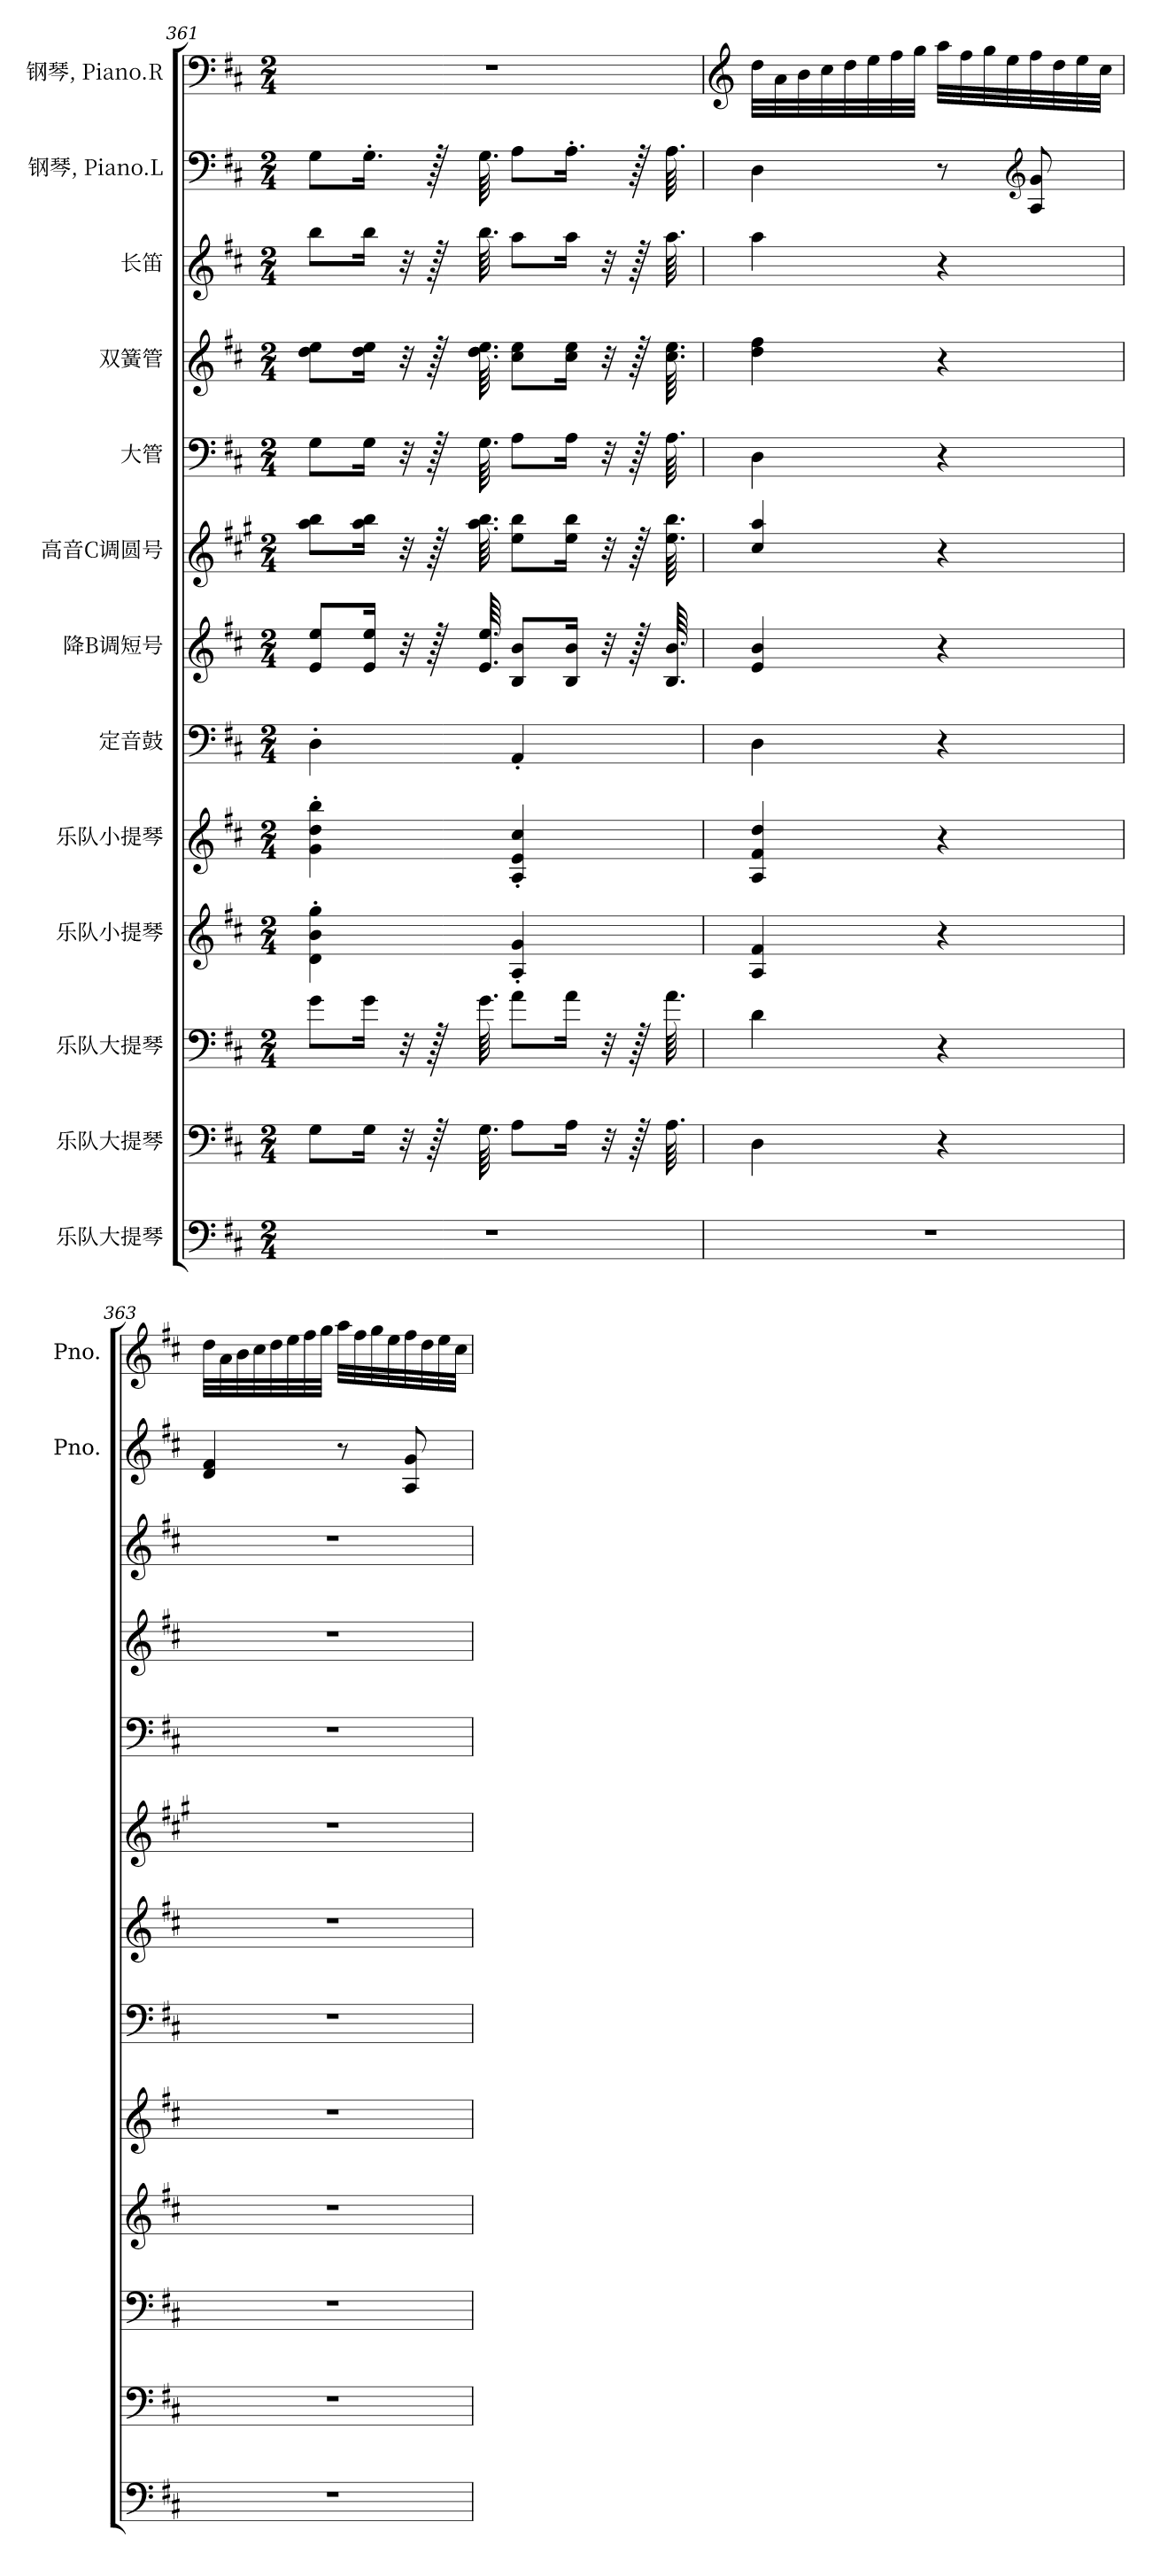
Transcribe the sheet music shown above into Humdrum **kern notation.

**kern	**kern	**kern	**kern	**kern	**kern	**kern	**kern	**kern	**kern	**kern	**kern	**kern
*part13	*part12	*part11	*part10	*part9	*part8	*part7	*part6	*part5	*part4	*part3	*part2	*part1
*staff13	*staff12	*staff11	*staff10	*staff9	*staff8	*staff7	*staff6	*staff5	*staff4	*staff3	*staff2	*staff1
*I"乐队大提琴	*I"乐队大提琴	*I"乐队大提琴	*I"乐队小提琴	*I"乐队小提琴	*I"定音鼓	*I"降B调短号	*I"高音C调圆号	*I"大管	*I"双簧管	*I"长笛	*I"钢琴, Piano.L	*I"钢琴, Piano.R
*	*	*	*	*	*	*	*	*	*	*	*I'Pno.	*I'Pno.
*clefF4	*clefF4	*clefF4	*clefG2	*clefG2	*clefF4	*clefG2	*clefG2	*clefF4	*clefG2	*clefG2	*clefF4	*clefF4
*	*	*	*	*	*	*ITrd1c2	*ITrd4c7	*	*	*	*	*
*k[f#c#]	*k[f#c#]	*k[f#c#]	*k[f#c#]	*k[f#c#]	*k[f#c#]	*k[]	*k[f#c#]	*k[f#c#]	*k[f#c#]	*k[f#c#]	*k[f#c#]	*k[f#c#]
*M2/4	*M2/4	*M2/4	*M2/4	*M2/4	*M2/4	*M2/4	*M2/4	*M2/4	*M2/4	*M2/4	*M2/4	*M2/4
=361	=361	=361	=361	=361	=361	=361	=361	=361	=361	=361	=361	=361
2r	8G\L	8g\L	4d\' 4b\' 4gg\'	4g\' 4dd\' 4bb\'	4D'\	8d/ 8dd/L	8dd\ 8ee\L	8G\L	8dd\ 8ee\L	8bb\L	8G\L	2r
.	16G\Jk	16g\Jk	.	.	.	16d/ 16dd/Jk	16dd\ 16ee\Jk	16G\Jk	16dd\ 16ee\Jk	16bb\Jk	16.G'\Jk	.
.	32r	32r	.	.	.	32r	32r	32r	32r	32r	.	.
.	128r	128r	.	.	.	128r	128r	128r	128r	128r	128r	.
.	64.G\	64.g\	.	.	.	64.d/ 64.dd/	64.dd\ 64.ee\	64.G\	64.dd\ 64.ee\	64.bb\	64.G\	.
.	8A\L	8a\L	4A/' 4g/'	4A/' 4e/' 4cc#/'	4AA'/	8A/ 8a/L	8a\ 8ee\L	8A\L	8cc#\ 8ee\L	8aa\L	8A\L	.
.	16A\Jk	16a\Jk	.	.	.	16A/ 16a/Jk	16a\ 16ee\Jk	16A\Jk	16cc#\ 16ee\Jk	16aa\Jk	16.A'\Jk	.
.	32r	32r	.	.	.	32r	32r	32r	32r	32r	.	.
.	128r	128r	.	.	.	128r	128r	128r	128r	128r	128r	.
.	64.A\	64.a\	.	.	.	64.A/ 64.a/	64.a\ 64.ee\	64.A\	64.cc#\ 64.ee\	64.aa\	64.A\	.
!!LO:PB:g=z
=362	=362	=362	=362	=362	=362	=362	=362	=362	=362	=362	=362	=362
*	*	*	*	*	*	*	*	*	*	*	*	*clefG2
2r	4D\	4d\	4A/ 4f#/	4A/ 4f#/ 4dd/	4D\	4d/ 4a/	4f#/ 4dd/	4D\	4dd\ 4ff#\	4aa\	4D\	32dd\LLL
.	.	.	.	.	.	.	.	.	.	.	.	32a\
.	.	.	.	.	.	.	.	.	.	.	.	32b\
.	.	.	.	.	.	.	.	.	.	.	.	32cc#\
.	.	.	.	.	.	.	.	.	.	.	.	32dd\
.	.	.	.	.	.	.	.	.	.	.	.	32ee\
.	.	.	.	.	.	.	.	.	.	.	.	32ff#\
.	.	.	.	.	.	.	.	.	.	.	.	32gg\JJJ
.	4r	4r	4r	4r	4r	4r	4r	4r	4r	4r	8r	32aa\LLL
.	.	.	.	.	.	.	.	.	.	.	.	32ff#\
.	.	.	.	.	.	.	.	.	.	.	.	32gg\
.	.	.	.	.	.	.	.	.	.	.	.	32ee\
*	*	*	*	*	*	*	*	*	*	*	*clefG2	*
.	.	.	.	.	.	.	.	.	.	.	8A/ 8g/	32ff#\
.	.	.	.	.	.	.	.	.	.	.	.	32dd\
.	.	.	.	.	.	.	.	.	.	.	.	32ee\
.	.	.	.	.	.	.	.	.	.	.	.	32cc#\JJJ
=363	=363	=363	=363	=363	=363	=363	=363	=363	=363	=363	=363	=363
2r	2r	2r	2r	2r	2r	2r	2r	2r	2r	2r	4d/ 4f#/	32dd\LLL
.	.	.	.	.	.	.	.	.	.	.	.	32a\
.	.	.	.	.	.	.	.	.	.	.	.	32b\
.	.	.	.	.	.	.	.	.	.	.	.	32cc#\
.	.	.	.	.	.	.	.	.	.	.	.	32dd\
.	.	.	.	.	.	.	.	.	.	.	.	32ee\
.	.	.	.	.	.	.	.	.	.	.	.	32ff#\
.	.	.	.	.	.	.	.	.	.	.	.	32gg\JJJ
.	.	.	.	.	.	.	.	.	.	.	8r	32aa\LLL
.	.	.	.	.	.	.	.	.	.	.	.	32ff#\
.	.	.	.	.	.	.	.	.	.	.	.	32gg\
.	.	.	.	.	.	.	.	.	.	.	.	32ee\
.	.	.	.	.	.	.	.	.	.	.	8A/ 8g/	32ff#\
.	.	.	.	.	.	.	.	.	.	.	.	32dd\
.	.	.	.	.	.	.	.	.	.	.	.	32ee\
.	.	.	.	.	.	.	.	.	.	.	.	32cc#\JJJ
=	=	=	=	=	=	=	=	=	=	=	=	=
*-	*-	*-	*-	*-	*-	*-	*-	*-	*-	*-	*-	*-
